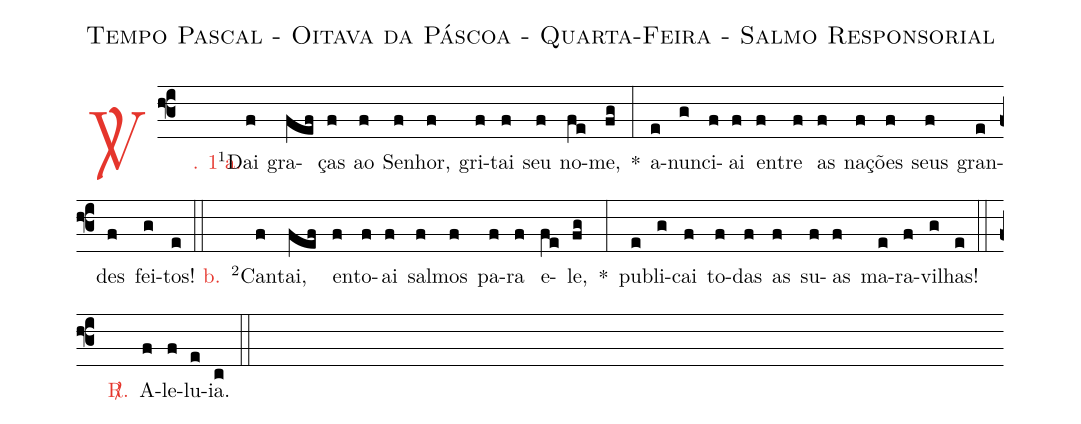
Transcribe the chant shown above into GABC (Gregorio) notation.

name: Tempo Pascal - Oitava da Páscoa - Quarta-Feira - Salmo Responsorial;
%%
(f3)

<c><sp>V/</sp>. 1 a.</c>() <v>\VSup{1}</v>Dai(f) gra(fef)ças(f) ao(f) Se(f)nhor,(f) gri(f)tai(f) seu(f) no(fe)me,(fg) *(:)
a(e)nun(g)ci(f)ai(f) en(f)tre(f) as(f) na(f)ções(f) seus(f) gran(e)des(f) fei(g)tos!(e)

(::)

<nlba><c>b.</c>() <v>\VSup{2}</v>Can</nlba>(f)tai,(fef) en(f)to(f)ai(f) sal(f)mos(f) pa(f)ra(f) e(fe)le,(fg) *(:)
pu(e)bli(g)cai(f) to(f)das(f) as(f) su(f)as(f) ma(e)ra(f)vi(g)lhas!(e)

(::)

<nlba><c><sp>R/</sp>.</c>() A</nlba>(f)le(f)lu(e)ia.(c)

(::)
